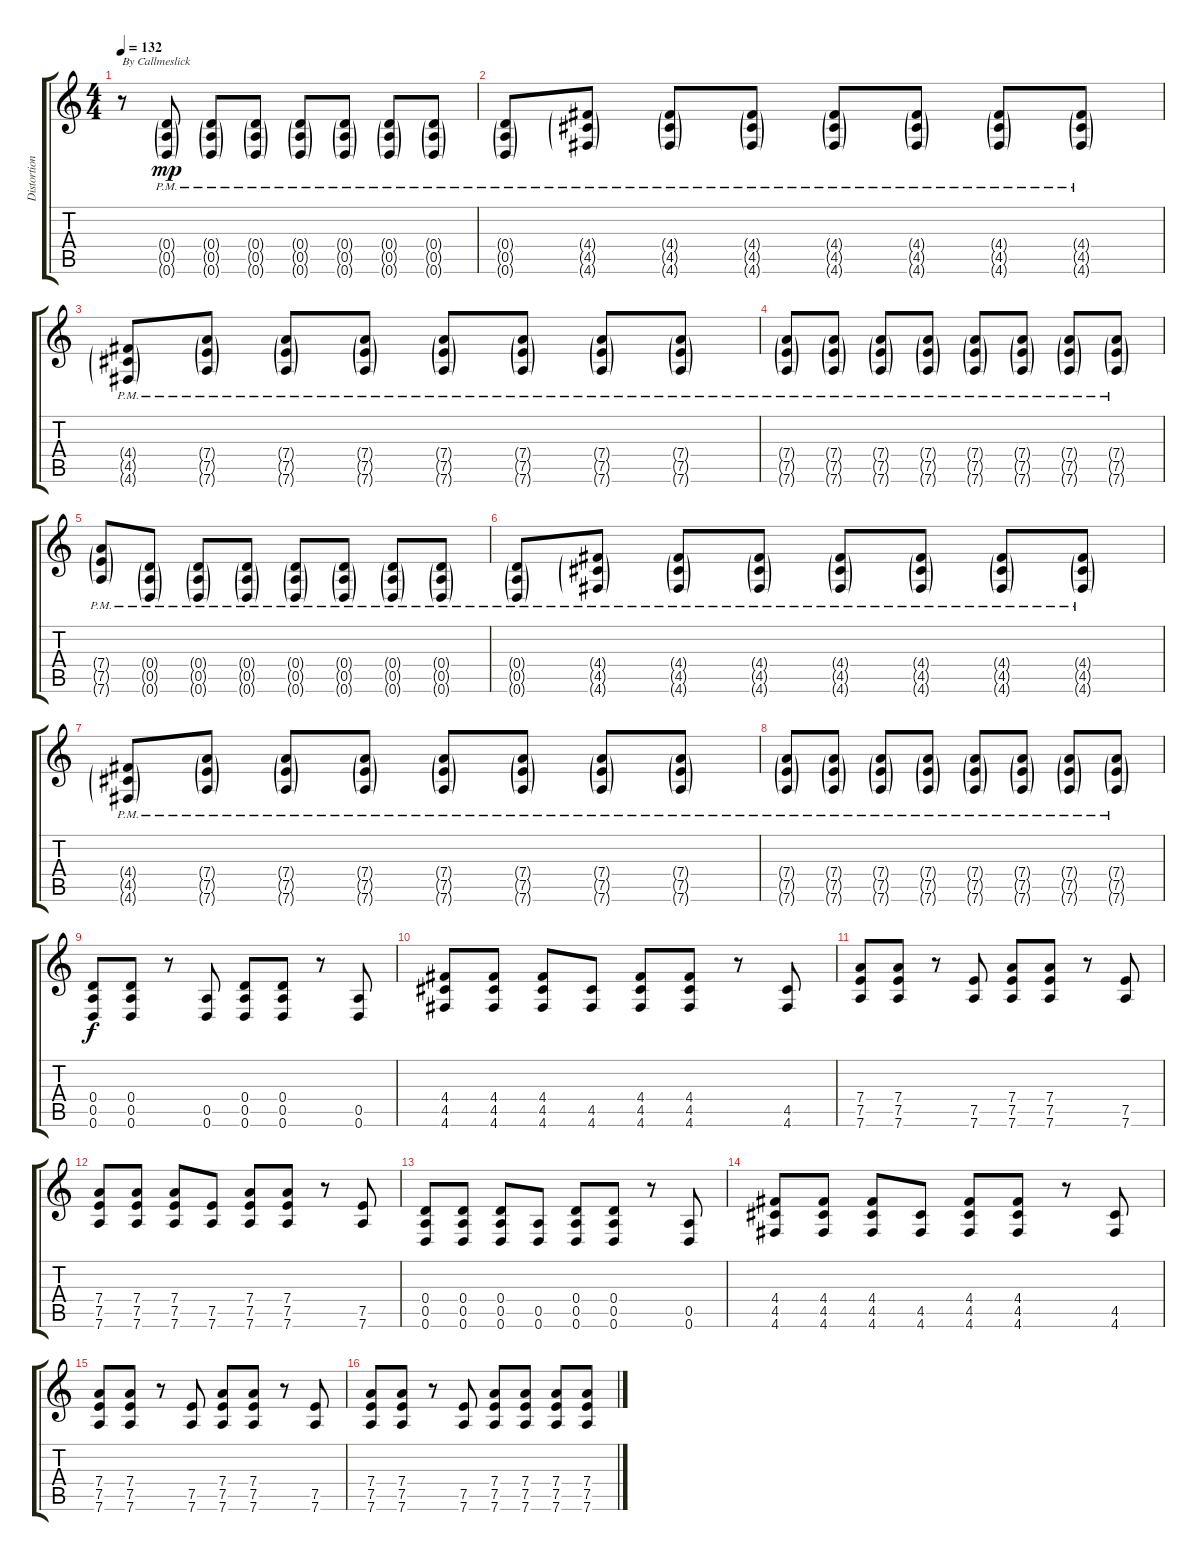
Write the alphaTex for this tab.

\track ("Distortion" "Distortion") {instrument distortionguitar}
\staff {score tabs}
\tuning (E4 B3 G3 D3 A2 D2) {hide}
\ts (4 4)
\tempo 132
\clef g2
\ks c
r.8{txt "By Callmeslick" dy mp instrument distortionguitar} (0.4{g pm} 0.5{g pm} 0.6{g pm}).8 (0.4{g pm} 0.5{g pm} 0.6{g pm}).8 (0.4{g pm} 0.5{g pm} 0.6{g pm}).8 (0.4{g pm} 0.5{g pm} 0.6{g pm}).8 (0.4{g pm} 0.5{g pm} 0.6{g pm}).8 (0.4{g pm} 0.5{g pm} 0.6{g pm}).8 (0.4{g pm} 0.5{g pm} 0.6{g pm}).8 |
(0.4{g pm} 0.5{g pm} 0.6{g pm}).8 (4.4{g pm} 4.5{g pm} 4.6{g pm}).8 (4.4{g pm} 4.5{g pm} 4.6{g pm}).8 (4.4{g pm} 4.5{g pm} 4.6{g pm}).8 (4.4{g pm} 4.5{g pm} 4.6{g pm}).8 (4.4{g pm} 4.5{g pm} 4.6{g pm}).8 (4.4{g pm} 4.5{g pm} 4.6{g pm}).8 (4.4{g pm} 4.5{g pm} 4.6{g pm}).8 |
(4.4{g pm} 4.5{g pm} 4.6{g pm}).8 (7.4{g pm} 7.5{g pm} 7.6{g pm}).8 (7.4{g pm} 7.5{g pm} 7.6{g pm}).8 (7.4{g pm} 7.5{g pm} 7.6{g pm}).8 (7.4{g pm} 7.5{g pm} 7.6{g pm}).8 (7.4{g pm} 7.5{g pm} 7.6{g pm}).8 (7.4{g pm} 7.5{g pm} 7.6{g pm}).8 (7.4{g pm} 7.5{g pm} 7.6{g pm}).8 |
(7.4{g pm} 7.5{g pm} 7.6{g pm}).8 (7.4{g pm} 7.5{g pm} 7.6{g pm}).8 (7.4{g pm} 7.5{g pm} 7.6{g pm}).8 (7.4{g pm} 7.5{g pm} 7.6{g pm}).8 (7.4{g pm} 7.5{g pm} 7.6{g pm}).8 (7.4{g pm} 7.5{g pm} 7.6{g pm}).8 (7.4{g pm} 7.5{g pm} 7.6{g pm}).8 (7.4{g pm} 7.5{g pm} 7.6{g pm}).8 |
(7.4{g pm} 7.5{g pm} 7.6{g}).8 (0.4{g pm} 0.5{g pm} 0.6{g pm}).8 (0.4{g pm} 0.5{g pm} 0.6{g pm}).8 (0.4{g pm} 0.5{g pm} 0.6{g pm}).8 (0.4{g pm} 0.5{g pm} 0.6{g pm}).8 (0.4{g pm} 0.5{g pm} 0.6{g pm}).8 (0.4{g pm} 0.5{g pm} 0.6{g pm}).8 (0.4{g pm} 0.5{g pm} 0.6{g pm}).8 |
(0.4{g pm} 0.5{g} 0.6{g}).8 (4.4{g pm} 4.5{g pm} 4.6{g pm}).8 (4.4{g pm} 4.5{g pm} 4.6{g pm}).8 (4.4{g pm} 4.5{g pm} 4.6{g pm}).8 (4.4{g pm} 4.5{g pm} 4.6{g pm}).8 (4.4{g pm} 4.5{g pm} 4.6{g pm}).8 (4.4{g pm} 4.5{g pm} 4.6{g pm}).8 (4.4{g pm} 4.5{g pm} 4.6{g pm}).8 |
(4.4{g pm} 4.5{g pm} 4.6{g pm}).8 (7.4{g pm} 7.5{g pm} 7.6{g}).8 (7.4{g pm} 7.5{g pm} 7.6{g}).8 (7.4{g pm} 7.5{g pm} 7.6{g}).8 (7.4{g pm} 7.5{g pm} 7.6{g}).8 (7.4{g pm} 7.5{g pm} 7.6{g}).8 (7.4{g pm} 7.5{g pm} 7.6{g}).8 (7.4{g pm} 7.5{g pm} 7.6{g}).8 |
(7.4{g pm} 7.5{g pm} 7.6{g pm}).8 (7.4{g pm} 7.5{g pm} 7.6{g}).8 (7.4{g pm} 7.5{g pm} 7.6{g}).8 (7.4{g pm} 7.5{g pm} 7.6{g}).8 (7.4{g pm} 7.5{g pm} 7.6{g}).8 (7.4{g pm} 7.5{g pm} 7.6{g}).8 (7.4{g pm} 7.5{g pm} 7.6{g}).8 (7.4{g pm} 7.5{g pm} 7.6{g}).8 |
(0.4 0.5 0.6).8{dy f} (0.4 0.5 0.6).8 r.8 (0.5 0.6).8 (0.4 0.5 0.6).8 (0.4 0.5 0.6).8 r.8 (0.5 0.6).8 |
(4.4 4.5 4.6).8 (4.4 4.5 4.6).8 (4.4 4.5 4.6).8 (4.5 4.6).8 (4.4 4.5 4.6).8 (4.4 4.5 4.6).8 r.8 (4.5 4.6).8 |
(7.4 7.5 7.6).8 (7.4 7.5 7.6).8 r.8 (7.5 7.6).8 (7.4 7.5 7.6).8 (7.4 7.5 7.6).8 r.8 (7.5 7.6).8 |
(7.4 7.5 7.6).8 (7.4 7.5 7.6).8 (7.4 7.5 7.6).8 (7.5 7.6).8 (7.4 7.5 7.6).8 (7.4 7.5 7.6).8 r.8 (7.5 7.6).8 |
(0.4 0.5 0.6).8 (0.4 0.5 0.6).8 (0.4 0.5 0.6).8 (0.5 0.6).8 (0.4 0.5 0.6).8 (0.4 0.5 0.6).8 r.8 (0.5 0.6).8 |
(4.4 4.5 4.6).8 (4.4 4.5 4.6).8 (4.4 4.5 4.6).8 (4.5 4.6).8 (4.4 4.5 4.6).8 (4.4 4.5 4.6).8 r.8 (4.5 4.6).8 |
(7.4 7.5 7.6).8 (7.4 7.5 7.6).8 r.8 (7.5 7.6).8 (7.4 7.5 7.6).8 (7.4 7.5 7.6).8 r.8 (7.5 7.6).8 |
(7.4 7.5 7.6).8 (7.4 7.5 7.6).8 r.8 (7.5 7.6).8 (7.4 7.5 7.6).8 (7.4 7.5 7.6).8 (7.4 7.5 7.6).8 (7.4 7.5 7.6).8
